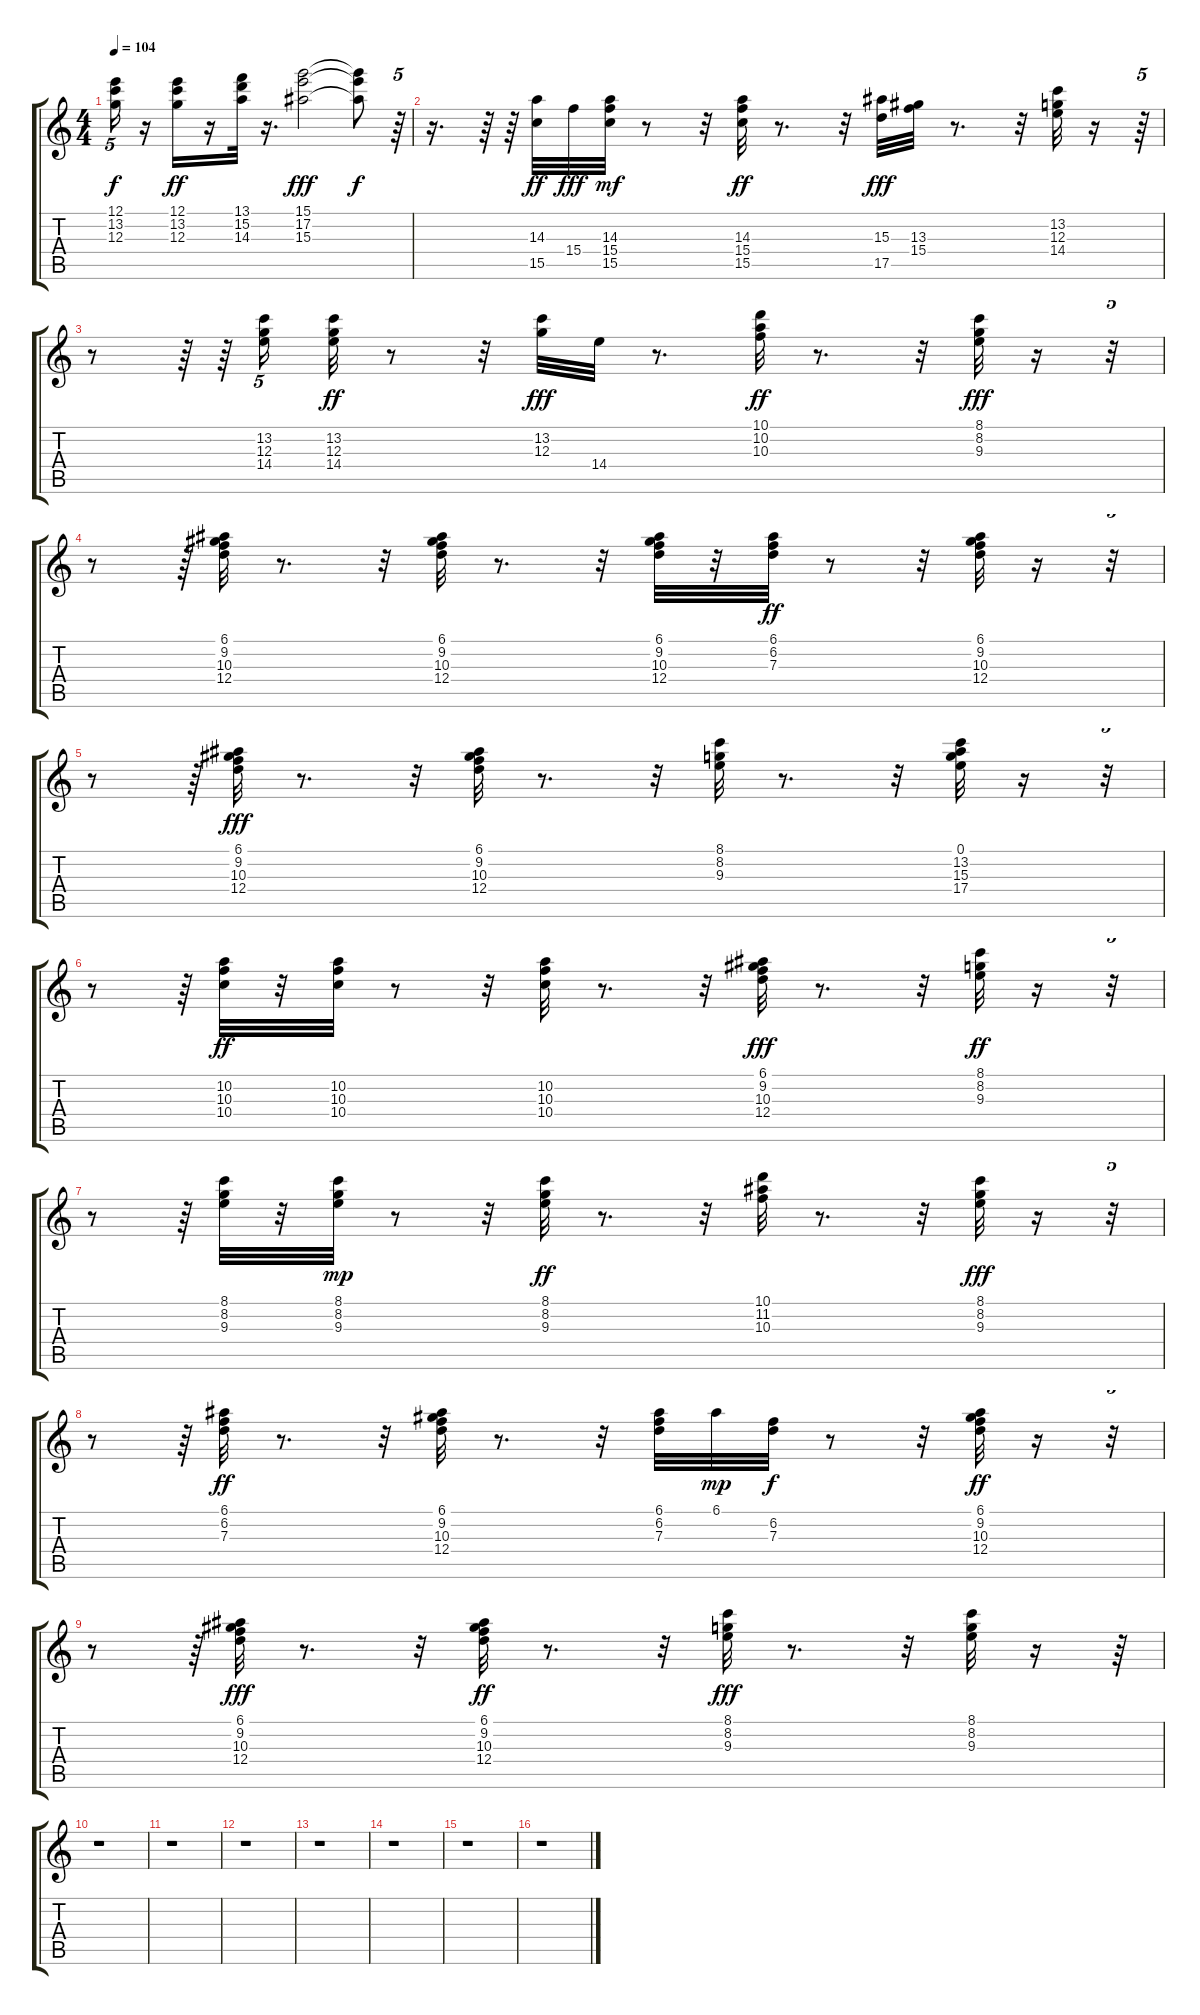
\track "" {instrument electricguitarclean}
\staff {score tabs}
\tuning (E4 B3 G3 D3 A2 E2) {hide}
\ts (4 4)
\tempo 104
\clef g2
\ks c
(12.1{t} 13.2{t} 12.3{t}).16{tu (5 4) dy f} r.16 (12.1 13.2 12.3).16{dy ff} r.16 (13.1 15.2 14.3).32 r.16{d} (15.1 17.2 15.3).2{dy fff} (15.1{t} 17.2{t} 15.3{t}).8{dy f} r.64{tu (5 4)} |
r.16{d} r.64 r.64 (14.3 15.5).32{dy ff} 15.4.32{dy fff} (14.3 15.4 15.5).32{dy mf} r.8 r.32 (14.3 15.4 15.5).32{dy ff} r.8{d} r.32 (15.3 17.5).32{dy fff} (13.3 15.4).32 r.8{d} r.32 (13.2 12.3 14.4).32 r.16 r.64{tu (5 4)} |
r.8 r.64 r.64 (13.2 12.3 14.4).16{tu (5 4)} (13.2 12.3 14.4).32{dy ff} r.8 r.32 (13.2 12.3).32{dy fff} 14.4.32 r.8{d} (10.1 10.2 10.3).32{dy ff} r.8{d} r.32 (8.1 8.2 9.3).32{dy fff} r.16 r.32{tu (5 4)} |
r.8 r.64 (6.1 9.2 10.3 12.4).32 r.8{d} r.32 (6.1 9.2 10.3 12.4).32 r.8{d} r.32 (6.1 9.2 10.3 12.4).32 r.32 (6.1 6.2 7.3).32{dy ff} r.8 r.32 (6.1 9.2 10.3 12.4).32 r.16 r.32{tu (5 4)} |
r.8 r.64 (6.1 9.2 10.3 12.4).32{dy fff} r.8{d} r.32 (6.1 9.2 10.3 12.4).32 r.8{d} r.32 (8.1 8.2 9.3).32 r.8{d} r.32 (0.1 13.2 15.3 17.4).32 r.16 r.32{tu (5 4)} |
r.8 r.64 (10.2 10.3 10.4).32{dy ff} r.32 (10.2 10.3 10.4).32 r.8 r.32 (10.2 10.3 10.4).32 r.8{d} r.32 (6.1 9.2 10.3 12.4).32{dy fff} r.8{d} r.32 (8.1 8.2 9.3).32{dy ff} r.16 r.32{tu (5 4)} |
r.8 r.64 (8.1 8.2 9.3).32 r.32 (8.1 8.2 9.3).32{dy mp} r.8 r.32 (8.1 8.2 9.3).32{dy ff} r.8{d} r.32 (10.1 11.2 10.3).32 r.8{d} r.32 (8.1 8.2 9.3).32{dy fff} r.16 r.32{tu (5 4)} |
r.8 r.64 (6.1 6.2 7.3).32{dy ff} r.8{d} r.32 (6.1 9.2 10.3 12.4).32 r.8{d} r.32 (6.1 6.2 7.3).32 6.1.32{dy mp} (6.2 7.3).32{dy f} r.8 r.32 (6.1 9.2 10.3 12.4).32{dy ff} r.16 r.32{tu (5 4)} |
r.8 r.64 (6.1 9.2 10.3 12.4).32{dy fff} r.8{d} r.32 (6.1 9.2 10.3 12.4).32{dy ff} r.8{d} r.32 (8.1 8.2 9.3).32{dy fff} r.8{d} r.32 (8.1 8.2 9.3).32 r.16 r.64 |
r.1 |
r.1 |
r.1 |
r.1 |
r.1 |
r.1 |
r.1
